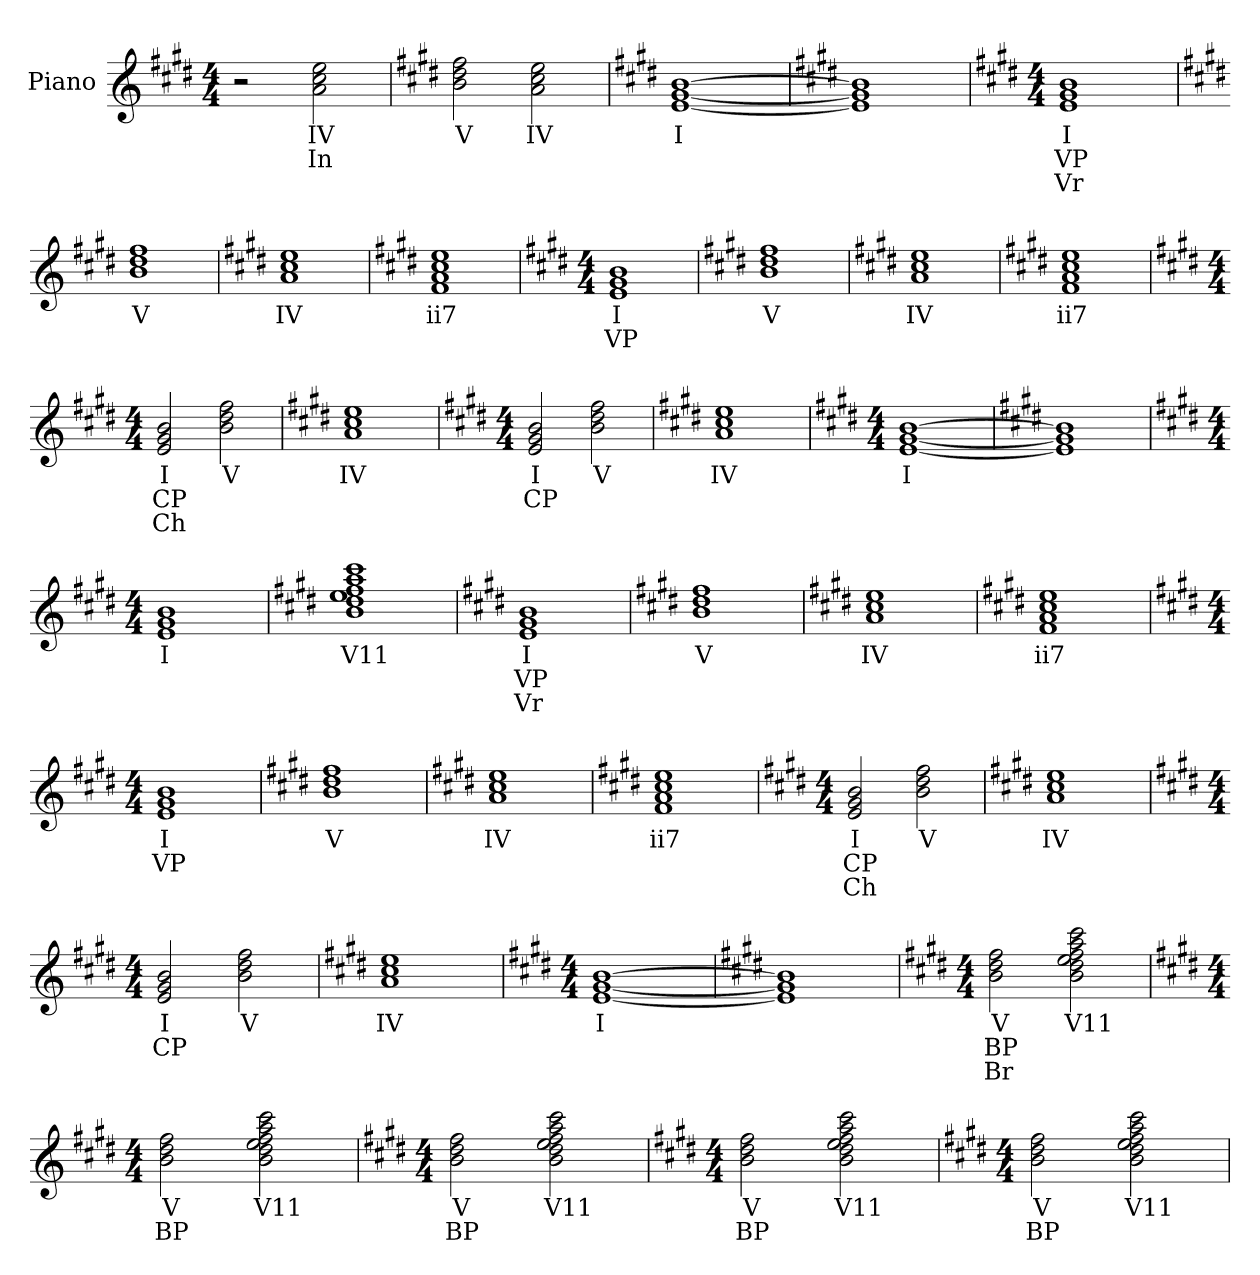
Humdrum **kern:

**kern	**text	**text	**text
*part1	*part1	*part1	*part1
*staff1	*staff1	*staff1	*staff1
*I"Piano	*	*	*
*I'Pno	*	*	*
*k[f#c#g#d#]	*	*	*
*E:	*	*	*
*M4/4	*	*	*
=	=	=	=
2r	.	.	.
2a 2cc# 2ee	IV	In	.
=	=	=	=
*k[f#c#g#d#]	*	*	*
*E:	*	*	*
2b 2dd# 2ff#	V	.	.
2a 2cc# 2ee	IV	.	.
=	=	=	=
*k[f#c#g#d#]	*	*	*
*E:	*	*	*
[1e [1g# [1b	I	.	.
=	=	=	=
*k[f#c#g#d#]	*	*	*
*E:	*	*	*
1e] 1g#] 1b]	.	.	.
=	=	=	=
*k[f#c#g#d#]	*	*	*
*E:	*	*	*
*M4/4	*	*	*
1e 1g# 1b	I	VP	Vr
=	=	=	=
*k[f#c#g#d#]	*	*	*
*E:	*	*	*
1b 1dd# 1ff#	V	.	.
=	=	=	=
*k[f#c#g#d#]	*	*	*
*E:	*	*	*
1a 1cc# 1ee	IV	.	.
=	=	=	=
*k[f#c#g#d#]	*	*	*
*E:	*	*	*
1f# 1a 1cc# 1ee	ii7	.	.
=	=	=	=
*k[f#c#g#d#]	*	*	*
*E:	*	*	*
*M4/4	*	*	*
1e 1g# 1b	I	VP	.
=	=	=	=
*k[f#c#g#d#]	*	*	*
*E:	*	*	*
1b 1dd# 1ff#	V	.	.
=	=	=	=
*k[f#c#g#d#]	*	*	*
*E:	*	*	*
1a 1cc# 1ee	IV	.	.
=	=	=	=
*k[f#c#g#d#]	*	*	*
*E:	*	*	*
1f# 1a 1cc# 1ee	ii7	.	.
=	=	=	=
*k[f#c#g#d#]	*	*	*
*E:	*	*	*
*M4/4	*	*	*
2e 2g# 2b	I	CP	Ch
2b 2dd# 2ff#	V	.	.
=	=	=	=
*k[f#c#g#d#]	*	*	*
*E:	*	*	*
1a 1cc# 1ee	IV	.	.
=	=	=	=
*k[f#c#g#d#]	*	*	*
*E:	*	*	*
*M4/4	*	*	*
2e 2g# 2b	I	CP	.
2b 2dd# 2ff#	V	.	.
=	=	=	=
*k[f#c#g#d#]	*	*	*
*E:	*	*	*
1a 1cc# 1ee	IV	.	.
=	=	=	=
*k[f#c#g#d#]	*	*	*
*E:	*	*	*
*M4/4	*	*	*
[1e [1g# [1b	I	.	.
=	=	=	=
*k[f#c#g#d#]	*	*	*
*E:	*	*	*
1e] 1g#] 1b]	.	.	.
=	=	=	=
*k[f#c#g#d#]	*	*	*
*E:	*	*	*
*M4/4	*	*	*
1e 1g# 1b	I	.	.
=	=	=	=
*k[f#c#g#d#]	*	*	*
*E:	*	*	*
1b 1dd# 1ff# 1aa 1ccc# 1ee	V11	.	.
=	=	=	=
*k[f#c#g#d#]	*	*	*
*E:	*	*	*
1e 1g# 1b	I	VP	Vr
=	=	=	=
*k[f#c#g#d#]	*	*	*
*E:	*	*	*
1b 1dd# 1ff#	V	.	.
=	=	=	=
*k[f#c#g#d#]	*	*	*
*E:	*	*	*
1a 1cc# 1ee	IV	.	.
=	=	=	=
*k[f#c#g#d#]	*	*	*
*E:	*	*	*
1f# 1a 1cc# 1ee	ii7	.	.
=	=	=	=
*k[f#c#g#d#]	*	*	*
*E:	*	*	*
*M4/4	*	*	*
1e 1g# 1b	I	VP	.
=	=	=	=
*k[f#c#g#d#]	*	*	*
*E:	*	*	*
1b 1dd# 1ff#	V	.	.
=	=	=	=
*k[f#c#g#d#]	*	*	*
*E:	*	*	*
1a 1cc# 1ee	IV	.	.
=	=	=	=
*k[f#c#g#d#]	*	*	*
*E:	*	*	*
1f# 1a 1cc# 1ee	ii7	.	.
=	=	=	=
*k[f#c#g#d#]	*	*	*
*E:	*	*	*
*M4/4	*	*	*
2e 2g# 2b	I	CP	Ch
2b 2dd# 2ff#	V	.	.
=	=	=	=
*k[f#c#g#d#]	*	*	*
*E:	*	*	*
1a 1cc# 1ee	IV	.	.
=	=	=	=
*k[f#c#g#d#]	*	*	*
*E:	*	*	*
*M4/4	*	*	*
2e 2g# 2b	I	CP	.
2b 2dd# 2ff#	V	.	.
=	=	=	=
*k[f#c#g#d#]	*	*	*
*E:	*	*	*
1a 1cc# 1ee	IV	.	.
=	=	=	=
*k[f#c#g#d#]	*	*	*
*E:	*	*	*
*M4/4	*	*	*
[1e [1g# [1b	I	.	.
=	=	=	=
*k[f#c#g#d#]	*	*	*
*E:	*	*	*
1e] 1g#] 1b]	.	.	.
=	=	=	=
*k[f#c#g#d#]	*	*	*
*E:	*	*	*
*M4/4	*	*	*
2b 2dd# 2ff#	V	BP	Br
2b 2dd# 2ff# 2aa 2ccc# 2ee	V11	.	.
=	=	=	=
*k[f#c#g#d#]	*	*	*
*E:	*	*	*
*M4/4	*	*	*
2b 2dd# 2ff#	V	BP	.
2b 2dd# 2ff# 2aa 2ccc# 2ee	V11	.	.
=	=	=	=
*k[f#c#g#d#]	*	*	*
*E:	*	*	*
*M4/4	*	*	*
2b 2dd# 2ff#	V	BP	.
2b 2dd# 2ff# 2aa 2ccc# 2ee	V11	.	.
=	=	=	=
*k[f#c#g#d#]	*	*	*
*E:	*	*	*
*M4/4	*	*	*
2b 2dd# 2ff#	V	BP	.
2b 2dd# 2ff# 2aa 2ccc# 2ee	V11	.	.
=	=	=	=
*k[f#c#g#d#]	*	*	*
*E:	*	*	*
*M4/4	*	*	*
2b 2dd# 2ff#	V	BP	.
2b 2dd# 2ff# 2aa 2ccc# 2ee	V11	.	.
=	=	=	=
*-	*-	*-	*-
